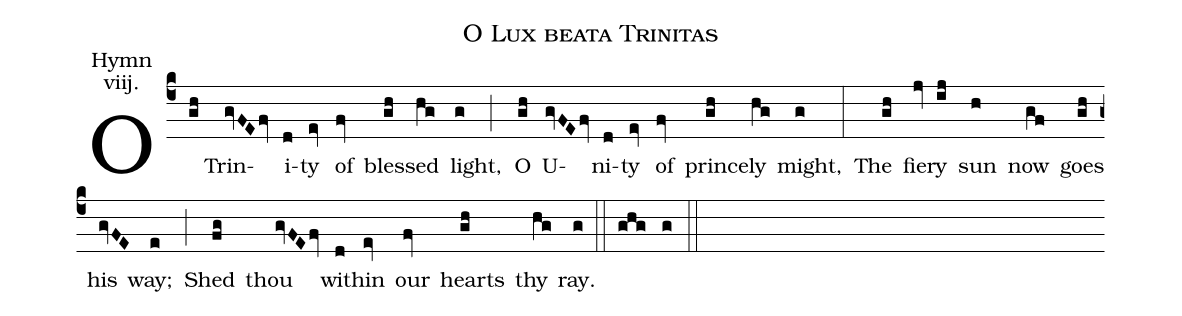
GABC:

name: O Lux beata Trinitas;
annotation: Hymn;
annotation: viij.;
mode: 8;
office-part: hymnus;
%%
(c4)O(gh) Trin(gvFEfv)i(d)ty(ev) of(fv) bless(gh)ed(hg) light,(g) (;)
O(gh) U(gvFEfv)ni(d)ty(ev) of(fv) prince(gh)ly(hg) might,(g) (:)
The(gh) fier(jv)y(ij) sun(h) now(gf) goes(gh) his(gvFE) way;(e) (;)
Shed(fg) thou(gvFEfv) with(d)in(ev) our(fv) hearts(gh) thy(hg) ray.(g) (::)
(ghg) (g) (::)
